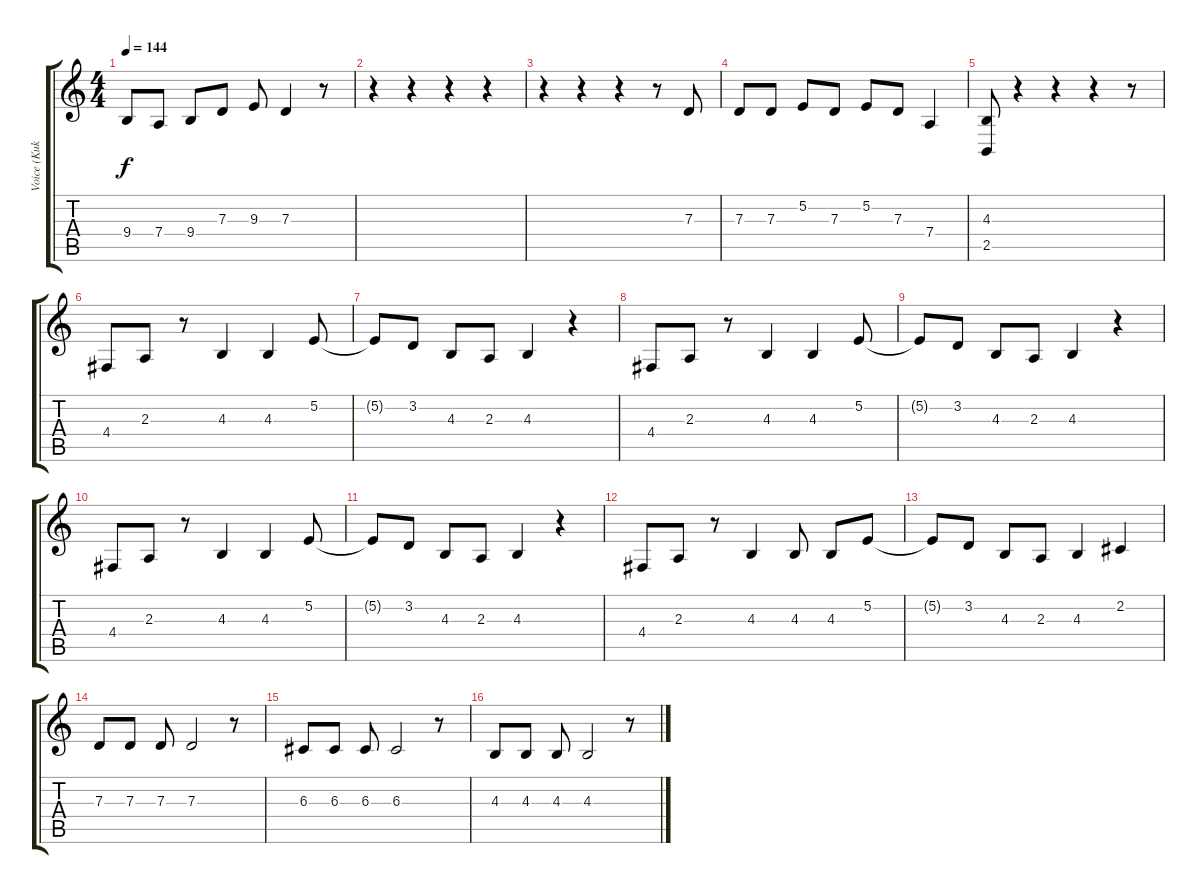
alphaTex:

\track ("Voice (Kuko)" "Voice (Kuk") {instrument lead8bassandlead}
\staff {score tabs}
\tuning (E4 B3 G3 D3 A2 E2) {hide}
\ts (4 4)
\tempo 144
\clef g2
\ks c
9.4.8{dy f} 7.4.8 9.4.8 7.3.8 9.3.8 7.3.4 r.8 |
r.4 r.4 r.4 r.4 |
r.4 r.4 r.4 r.8 7.3.8 |
7.3.8 7.3.8 5.2.8 7.3.8 5.2.8 7.3.8 7.4.4 |
(4.3 2.5).8 r.4 r.4 r.4 r.8 |
4.4.8 2.3.8 r.8 4.3.4 4.3.4 5.2.8 |
5.2{t}.8 3.2.8 4.3.8 2.3.8 4.3.4 r.4 |
4.4.8 2.3.8 r.8 4.3.4 4.3.4 5.2.8 |
5.2{t}.8 3.2.8 4.3.8 2.3.8 4.3.4 r.4 |
4.4.8 2.3.8 r.8 4.3.4 4.3.4 5.2.8 |
5.2{t}.8 3.2.8 4.3.8 2.3.8 4.3.4 r.4 |
4.4.8 2.3.8 r.8 4.3.4 4.3.8 4.3.8 5.2.8 |
5.2{t}.8 3.2.8 4.3.8 2.3.8 4.3.4 2.2.4 |
7.3.8 7.3.8 7.3.8 7.3.2 r.8 |
6.3.8 6.3.8 6.3.8 6.3.2 r.8 |
4.3.8 4.3.8 4.3.8 4.3.2 r.8
